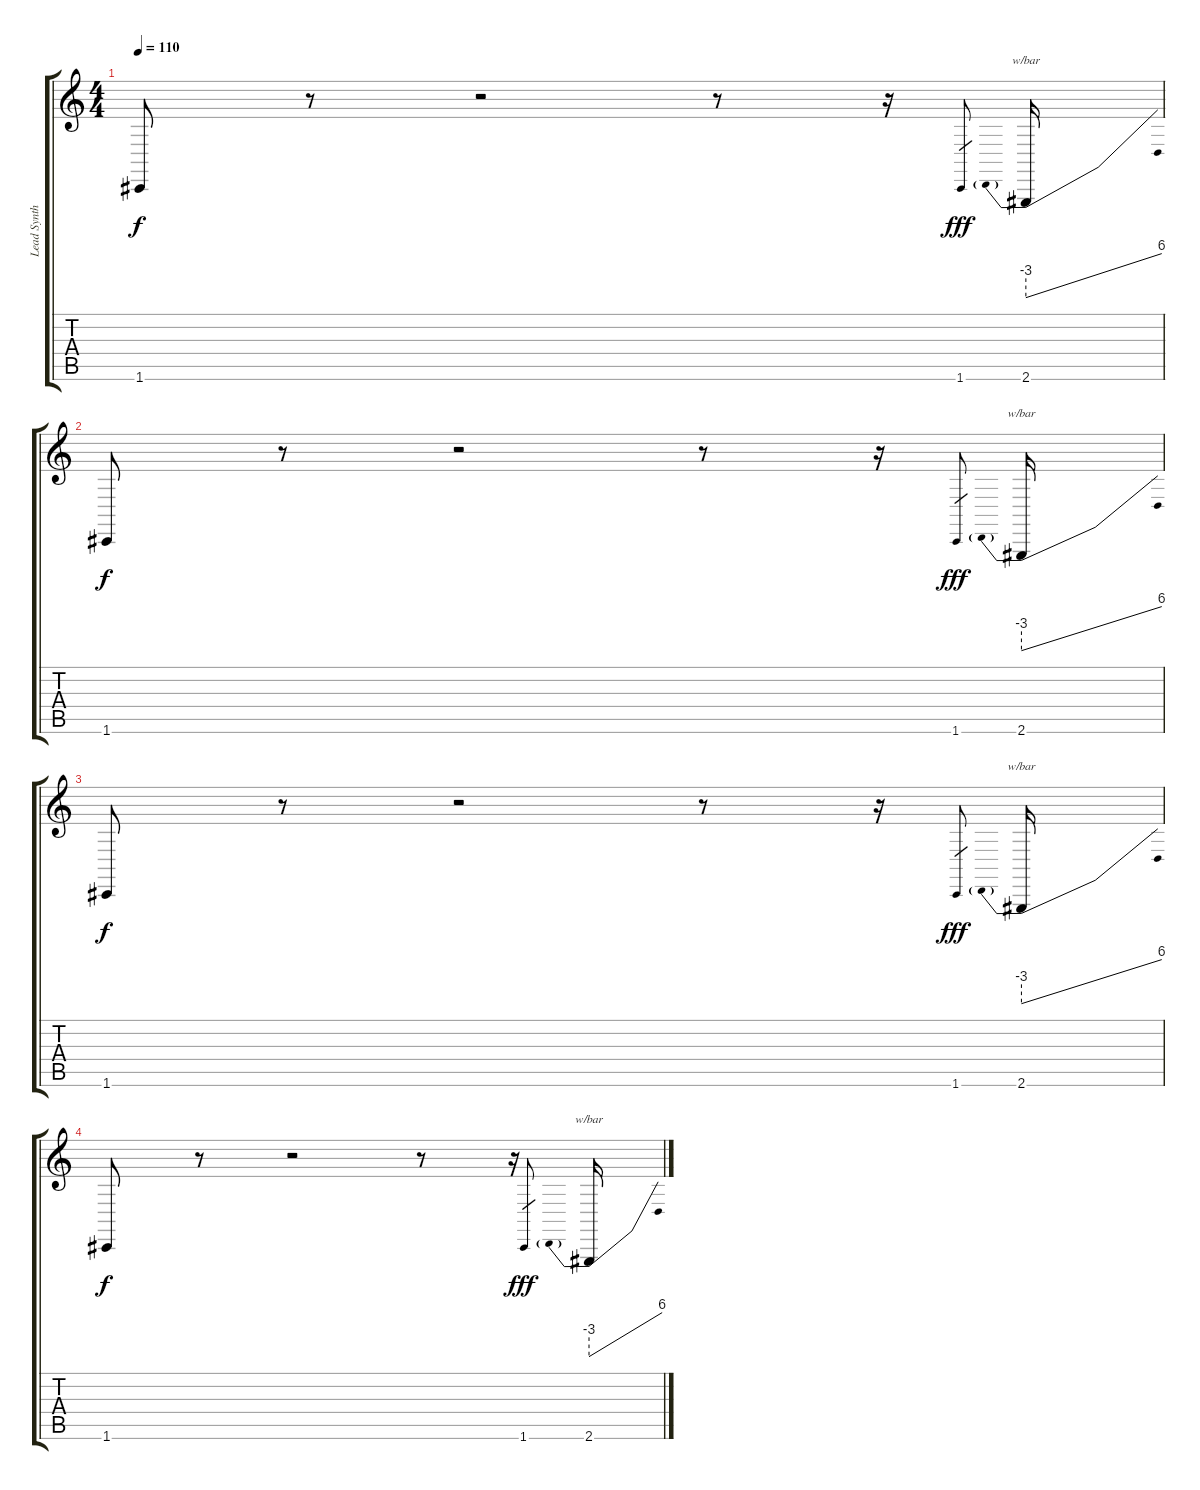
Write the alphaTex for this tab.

\track ("Lead Synth" "Lead Synth") {instrument lead2sawtooth}
\staff {score tabs}
\tuning (Ab4 G3 Eb3 Bb2 F2 C2) {hide}
\ts (4 4)
\tempo 110
\clef g2
\ks c
1.6.8{dy f volume 16} r.8 r.2 r.8 r.16 1.6.8{gr dy fff} 2.6.16{tbe (predivedive default 0 -12 60 24)} |
1.6.8{dy f volume 16} r.8 r.2 r.8 r.16 1.6.8{gr dy fff} 2.6.16{tbe (predivedive default 0 -12 60 24)} |
1.6.8{dy f volume 16} r.8 r.2 r.8 r.16 1.6.8{gr dy fff} 2.6.16{tbe (predivedive default 0 -12 60 24)} |
1.6.8{dy f volume 16} r.8 r.2 r.8 r.16 1.6.8{gr dy fff} 2.6.16{tbe (predivedive default 0 -12 60 24)}
